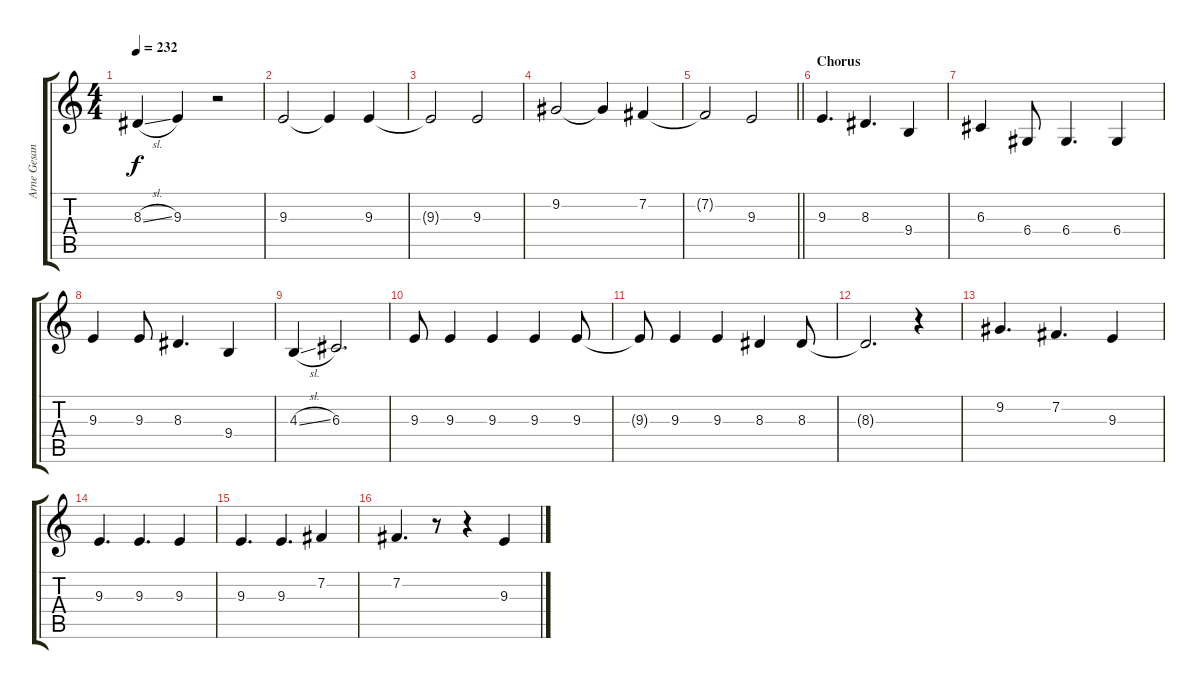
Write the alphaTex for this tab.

\track ("Arne Gesang" "Arne Gesan") {instrument lead2sawtooth}
\staff {score tabs}
\tuning (E4 B3 G3 D3 A2 E2) {hide}
\ts (4 4)
\tempo 232
\clef g2
\ks c
8.3{sl}.4{dy f} 9.3.4 r.2 |
9.3.2 9.3{t}.4 9.3.4 |
9.3{t}.2 9.3.2 |
9.2.2 9.2{t}.4 7.2.4 |
\barLineRight lightlight
7.2{t}.2 9.3.2 |
\section ("" "Chorus")
9.3.4{d} 8.3.4{d} 9.4.4 |
6.3.4 6.4.8 6.4.4{d} 6.4.4 |
9.3.4 9.3.8 8.3.4{d} 9.4.4 |
4.3{sl}.4 6.3.2{d} |
9.3.8 9.3.4 9.3.4 9.3.4 9.3.8 |
9.3{t}.8 9.3.4 9.3.4 8.3.4 8.3.8 |
8.3{t}.2{d} r.4 |
9.2.4{d} 7.2.4{d} 9.3.4 |
9.3.4{d} 9.3.4{d} 9.3.4 |
9.3.4{d} 9.3.4{d} 7.2.4 |
7.2.4{d} r.8 r.4 9.3.4
